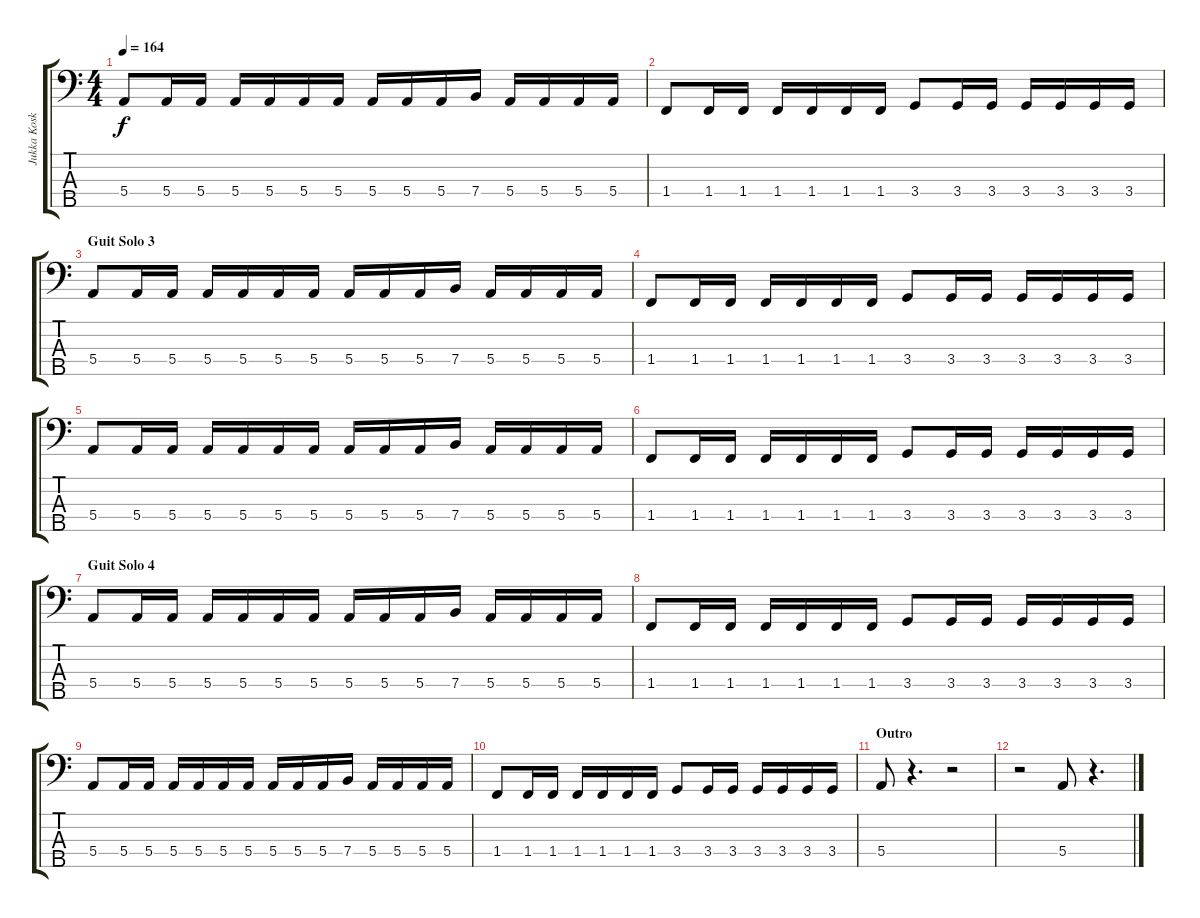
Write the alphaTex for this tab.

\track ("Jukka Koskinen - Bass" "Jukka Kosk") {instrument electricbassfinger}
\staff {score tabs}
\tuning (G2 D2 A1 E1 B0) {hide}
\ts (4 4)
\tempo 164
\clef f4
\ks c
5.4.8{dy f} 5.4.16 5.4.16 5.4.16 5.4.16 5.4.16 5.4.16 5.4.16 5.4.16 5.4.16 7.4.16 5.4.16 5.4.16 5.4.16 5.4.16 |
1.4.8 1.4.16 1.4.16 1.4.16 1.4.16 1.4.16 1.4.16 3.4.8 3.4.16 3.4.16 3.4.16 3.4.16 3.4.16 3.4.16 |
\section ("" "Guit Solo 3")
5.4.8 5.4.16 5.4.16 5.4.16 5.4.16 5.4.16 5.4.16 5.4.16 5.4.16 5.4.16 7.4.16 5.4.16 5.4.16 5.4.16 5.4.16 |
1.4.8 1.4.16 1.4.16 1.4.16 1.4.16 1.4.16 1.4.16 3.4.8 3.4.16 3.4.16 3.4.16 3.4.16 3.4.16 3.4.16 |
5.4.8 5.4.16 5.4.16 5.4.16 5.4.16 5.4.16 5.4.16 5.4.16 5.4.16 5.4.16 7.4.16 5.4.16 5.4.16 5.4.16 5.4.16 |
1.4.8 1.4.16 1.4.16 1.4.16 1.4.16 1.4.16 1.4.16 3.4.8 3.4.16 3.4.16 3.4.16 3.4.16 3.4.16 3.4.16 |
\section ("" "Guit Solo 4")
5.4.8 5.4.16 5.4.16 5.4.16 5.4.16 5.4.16 5.4.16 5.4.16 5.4.16 5.4.16 7.4.16 5.4.16 5.4.16 5.4.16 5.4.16 |
1.4.8 1.4.16 1.4.16 1.4.16 1.4.16 1.4.16 1.4.16 3.4.8 3.4.16 3.4.16 3.4.16 3.4.16 3.4.16 3.4.16 |
5.4.8 5.4.16 5.4.16 5.4.16 5.4.16 5.4.16 5.4.16 5.4.16 5.4.16 5.4.16 7.4.16 5.4.16 5.4.16 5.4.16 5.4.16 |
1.4.8 1.4.16 1.4.16 1.4.16 1.4.16 1.4.16 1.4.16 3.4.8 3.4.16 3.4.16 3.4.16 3.4.16 3.4.16 3.4.16 |
\section ("" "Outro")
5.4.8{instrument slapbass2} r.4{d} r.2 |
r.2 5.4.8 r.4{d}
